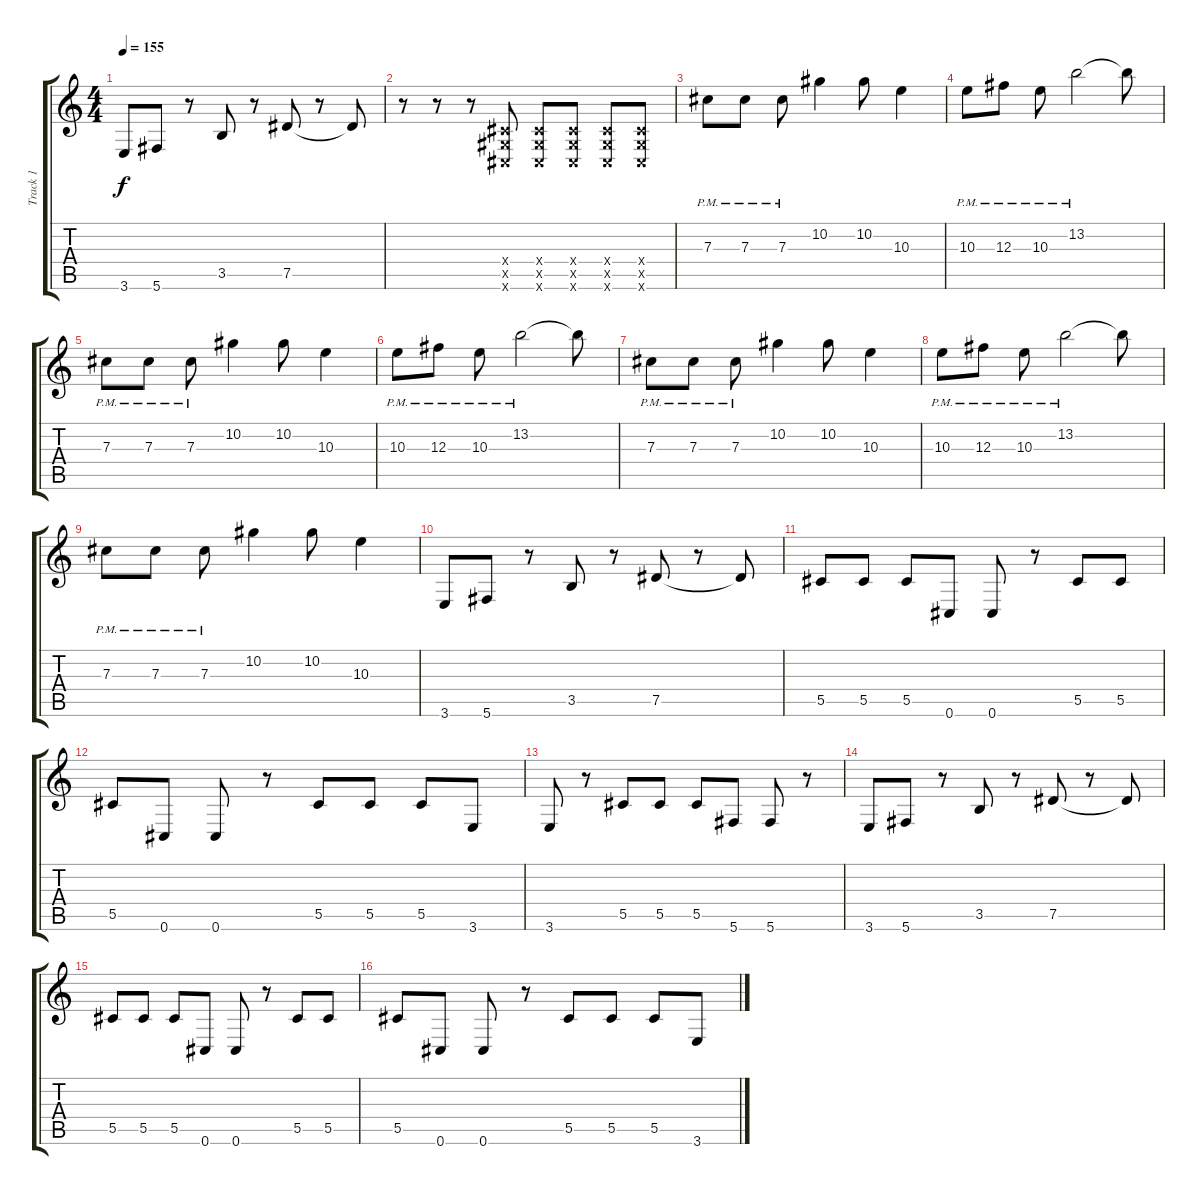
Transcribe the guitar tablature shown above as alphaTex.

\track ("Track 1" "Track 1") {instrument overdrivenguitar}
\staff {score tabs}
\tuning (Eb4 Bb3 Gb3 Db3 Ab2 Db2) {hide}
\ts (4 4)
\tempo 155
\clef g2
\ks c
3.6.8{dy f} 5.6.8 r.8 3.5.8 r.8 7.5.8 r.8 7.5{t}.8 |
r.8 r.8 r.8 (0.4{x} 0.5{x} 0.6{x}).8 (0.4{x} 0.5{x} 0.6{x}).8 (0.4{x} 0.5{x} 0.6{x}).8 (0.4{x} 0.5{x} 0.6{x}).8 (0.4{x} 0.5{x} 0.6{x}).8 |
7.3{pm}.8 7.3{pm}.8 7.3{pm}.8 10.2.4 10.2.8 10.3.4 |
10.3{pm}.8 12.3{pm}.8 10.3{pm}.8 13.2{pm}.2 13.2{t}.8 |
7.3{pm}.8 7.3{pm}.8 7.3{pm}.8 10.2.4 10.2.8 10.3.4 |
10.3{pm}.8 12.3{pm}.8 10.3{pm}.8 13.2{pm}.2 13.2{t}.8 |
7.3{pm}.8 7.3{pm}.8 7.3{pm}.8 10.2.4 10.2.8 10.3.4 |
10.3{pm}.8 12.3{pm}.8 10.3{pm}.8 13.2{pm}.2 13.2{t}.8 |
7.3{pm}.8 7.3{pm}.8 7.3{pm}.8 10.2.4 10.2.8 10.3.4 |
3.6.8 5.6.8 r.8 3.5.8 r.8 7.5.8 r.8 7.5{t}.8 |
5.5.8 5.5.8 5.5.8 0.6.8 0.6.8 r.8 5.5.8 5.5.8 |
5.5.8 0.6.8 0.6.8 r.8 5.5.8 5.5.8 5.5.8 3.6.8 |
3.6.8 r.8 5.5.8 5.5.8 5.5.8 5.6.8 5.6.8 r.8 |
3.6.8 5.6.8 r.8 3.5.8 r.8 7.5.8 r.8 7.5{t}.8 |
5.5.8 5.5.8 5.5.8 0.6.8 0.6.8 r.8 5.5.8 5.5.8 |
5.5.8 0.6.8 0.6.8 r.8 5.5.8 5.5.8 5.5.8 3.6.8
